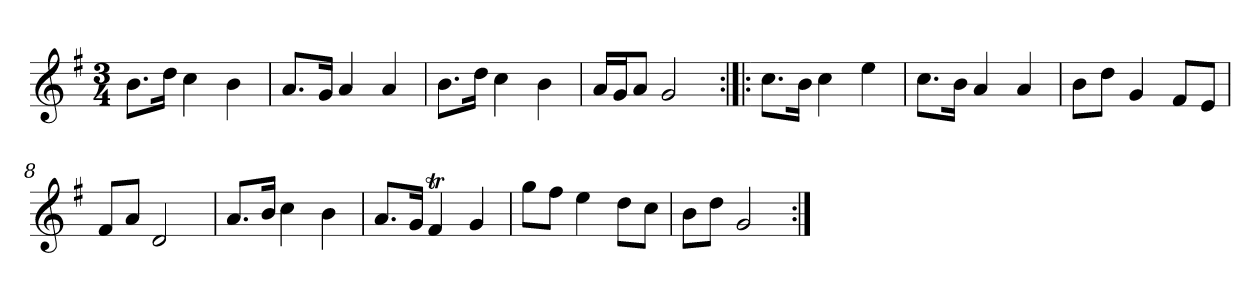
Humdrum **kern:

**kern
*part1
*staff1
*clefG2
*k[f#]
*G:
*M3/4
*MM120
=1
8.b\L
16dd\Jk
4cc
4b
=2
8.a/L
16g/Jk
4a
4a
=3
8.b\L
16dd\Jk
4cc
4b
=4
16a/LL
16g/J
8a/J
2g
=5:|!|:
8.cc\L
16b\Jk
4cc
4ee
=6
8.cc\L
16b\Jk
4a
4a
=7
8b\L
8dd\J
4g
8f#/L
8e/J
=8
8f#/L
8a/J
2d
=9
8.a/L
16b/Jk
4cc
4b
=10
8.a/L
16g/Jk
4f#t
4g
=11
8gg\L
8ff#\J
4ee
8dd\L
8cc\J
=12
8b\L
8dd\J
2g
=:|!
*-
